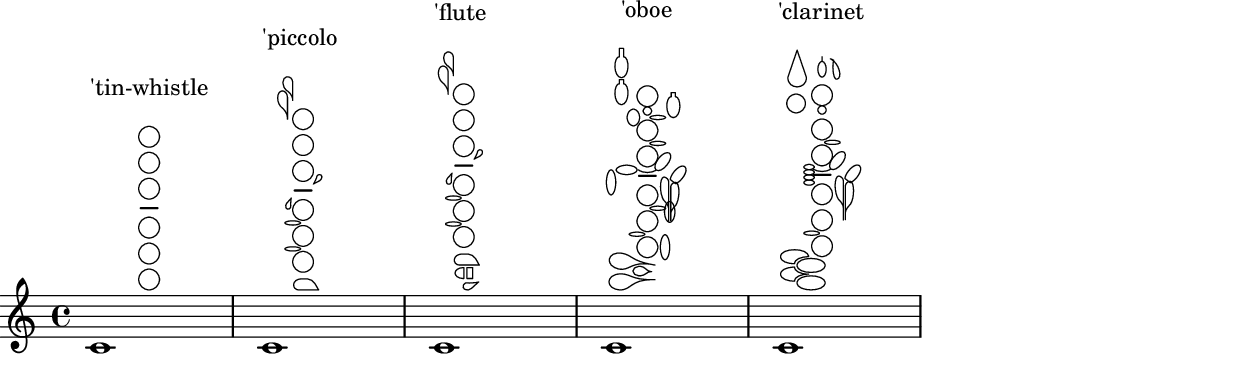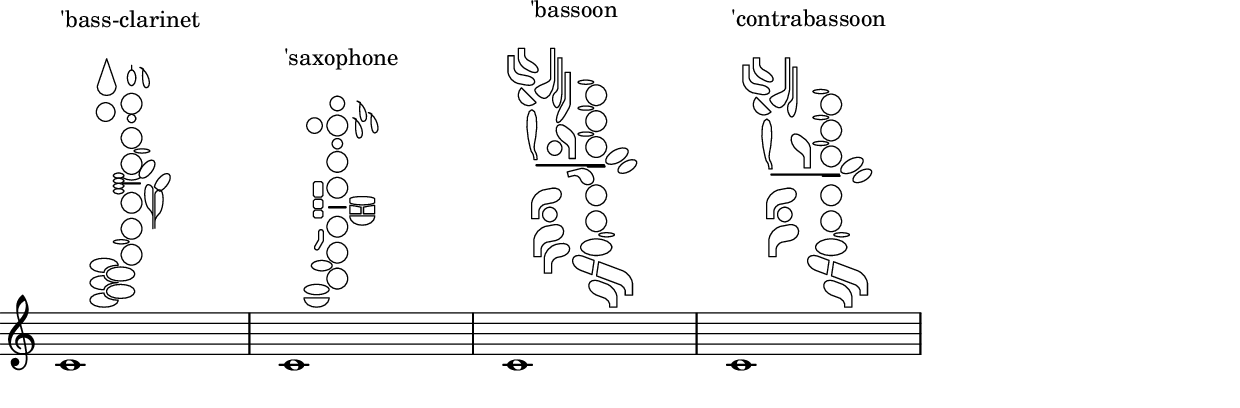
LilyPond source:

%% Generated by lilypond-book
%% Options: [exampleindent=10.16\mm,indent=0\mm,line-width=160\mm,paper-height=845.047\pt,paper-width=597.508\pt,papersize='(cons (* 597.508 pt) (* 845.047 pt))]
\include "lilypond-book-preamble.ly"


% ****************************************************************
% Start cut-&-pastable-section
% ****************************************************************

#(ly:set-option 'eps-box-padding 3.000000)



\paper {
  #(set-paper-size '(cons (* 597.508 pt) (* 845.047 pt)))
  indent = 0\mm
  line-width = 160\mm
  % offset the left padding, also add 1mm as lilypond creates cropped
  % images with a little space on the right
  line-width = #(- line-width (* mm  3.000000) (* mm 1))
}

\layout {
  
}




% ****************************************************************
% ly snippet:
% ****************************************************************
\sourcefilename "snippets/woodwind-diagrams-listing.ly"
\sourcefileline 0
%% DO NOT EDIT this file manually; it was automatically
%% generated from the LilyPond Snippet Repository
%% (http://lsr.di.unimi.it).
%%
%% Make any changes in the LSR itself, or in
%% `Documentation/snippets/new/`, then run
%% `scripts/auxiliar/makelsr.pl`.
%%
%% This file is in the public domain.

\version "2.24.0"

\header {
%% Translation of GIT committish: a8a85e19654e46d725563e6deba44083ef137a2c
  texidocja = "
以下は、LilyPond で現在定義されている全ての木管楽器のダイアグラムです。
"
  doctitleja = "木管楽器のダイアグラムのリスト"

%% Translation of GIT committish: 2f3474d9af596d677ed5b7ce720ae4d0954a6b51
  texidocit = "
L'esempio seguente mostra tutti i diagrammi per i legni attualmente definiti
in LilyPond.

"
  doctitleit = "Elenco dei diagrammi per i legni"

%% Translation of GIT committish: 41a008e75e2fe29536406cdf0d71c32a4606f2b8
  texidocfr = "
Voici les différents instruments à vent de la section des bois pour
lesquels LilyPond peut, à ce jour, afficher des doigtés.
"

  doctitlefr = "Liste des diagrammes de doigtés pour bois"

%% Translation of GIT committish: 8ffecf6be17c6ec2ff87cf31873121a8cce29b09
  texidoces = "
El fragmento de música que aparece a continuación presenta todos los
diagramas de viento madera que se encuentran definidos en LilyPond por
el momento.

"
  doctitlees = "Listado de los diagramas para viento madera"

%%%    Translation of GIT committish: ab9e3136d78bfaf15cc6d77ed1975d252c3fe506


  texidocde="
Folgende Noten zeige alle Holzbläserdiagramme, die für LilyPond
definiert sind.

"
  doctitlede = "Liste der Holzbläserdiagramme"


%% Translation of GIT committish: 8ffecf6be17c6ec2ff87cf31873121a8cce29b09
  texidocca = "
El fragment de música que apareix a continuació presenta tots els
diagrames de vent fusta que es troben definits al LilyPond de
moment.

"
  doctitleca = "Llistat dels diagrames per a vent fusta"

  lsrtags = "specific-notation, winds"

  texidoc = "
The following music shows all of the woodwind diagrams currently
defined in LilyPond.
"

  doctitle = "Woodwind diagrams listing"
} % begin verbatim


\layout {
  indent = 0
}

\relative c' {
  \textLengthOn
  c1^
  \markup {
    \center-column {
      'tin-whistle
      " "
       \woodwind-diagram
                  #'tin-whistle
                  #'()
    }
  }

  c1^
  \markup {
    \center-column {
      'piccolo
      " "
       \woodwind-diagram
                  #'piccolo
                  #'()
    }
  }

  c1^
  \markup {
    \center-column {
       'flute
       " "
       \woodwind-diagram
          #'flute
          #'()
    }
  }
  c1^\markup {
    \center-column {
      'oboe
      " "
      \woodwind-diagram
        #'oboe
        #'()
    }
  }

  c1^\markup {
    \center-column {
      'clarinet
      " "
      \woodwind-diagram
        #'clarinet
        #'()
    }
  }

  c1^\markup {
    \center-column {
      'bass-clarinet
      " "
      \woodwind-diagram
        #'bass-clarinet
        #'()
    }
  }

  c1^\markup {
    \center-column {
      'saxophone
      " "
      \woodwind-diagram
        #'saxophone
        #'()
    }
  }

  c1^\markup {
    \center-column {
      'bassoon
      " "
      \woodwind-diagram
        #'bassoon
        #'()
    }
  }

  c1^\markup {
    \center-column {
      'contrabassoon
      " "
      \woodwind-diagram
        #'contrabassoon
        #'()
    }
  }
}



% ****************************************************************
% end ly snippet
% ****************************************************************
